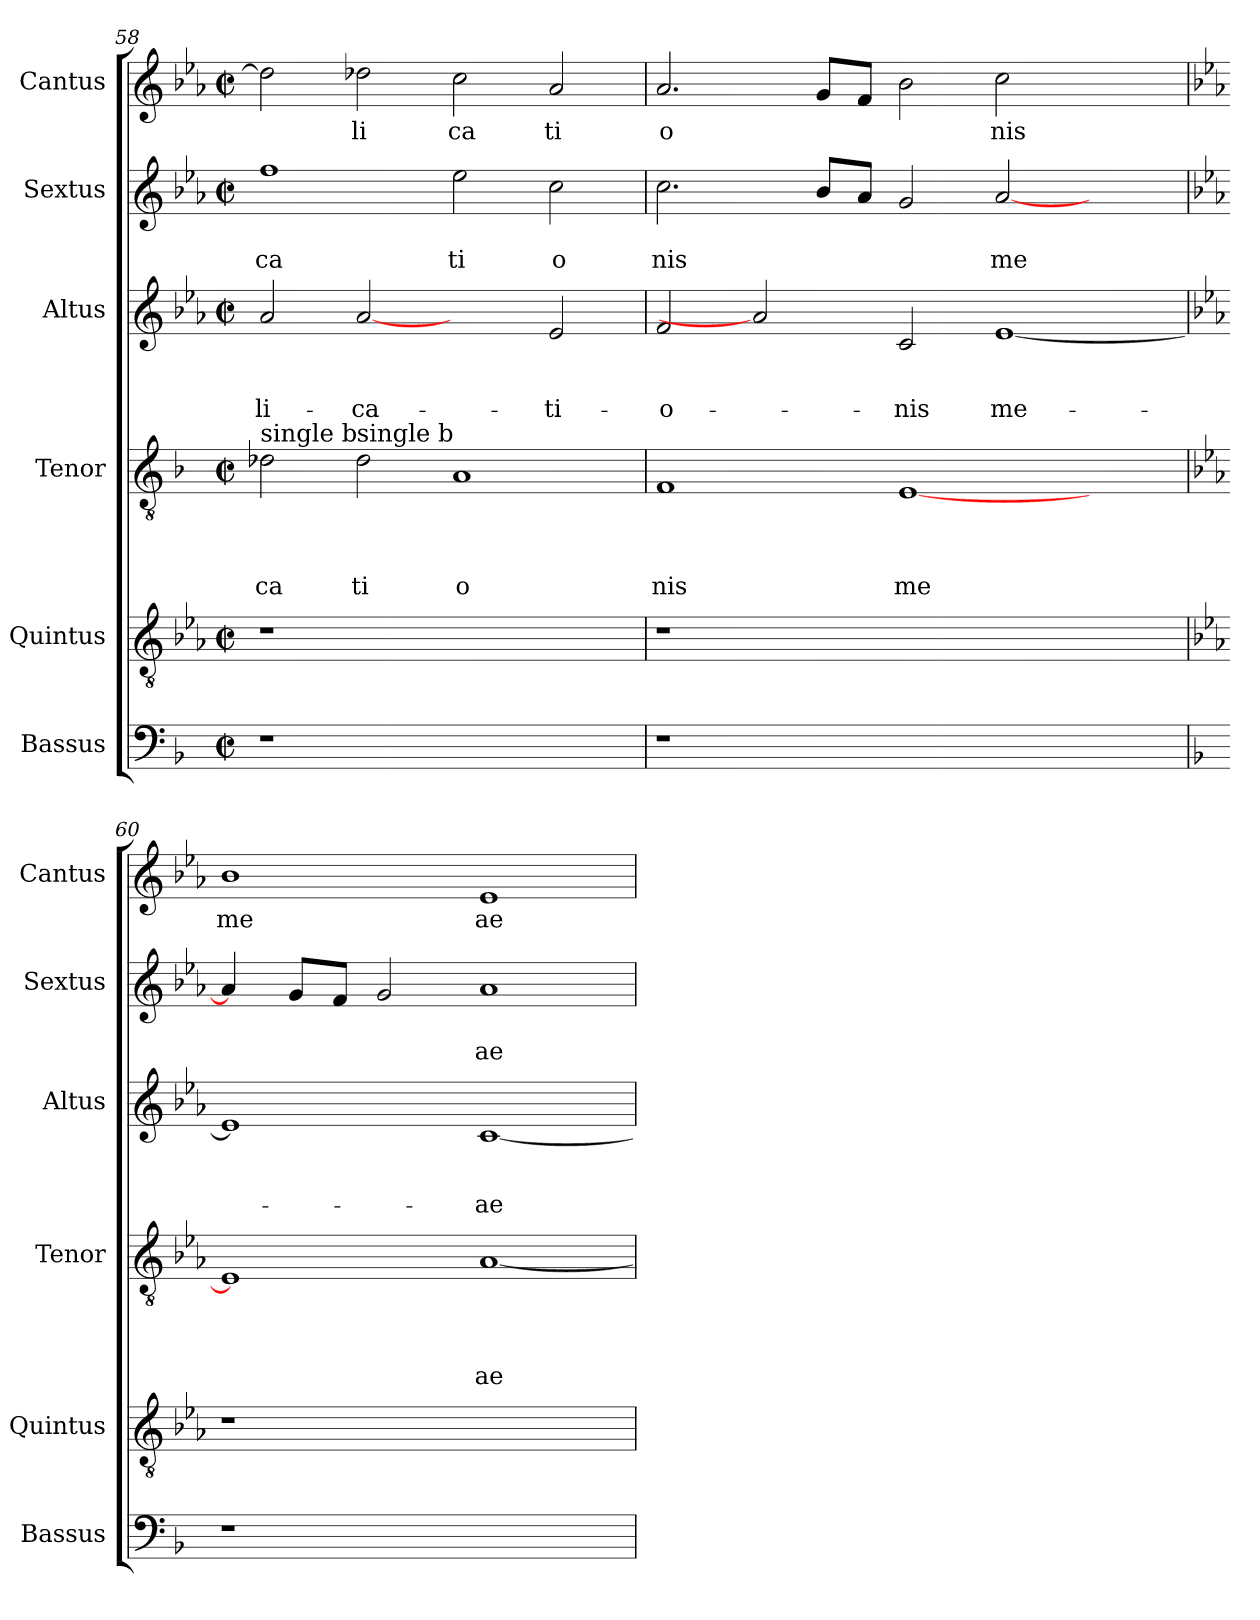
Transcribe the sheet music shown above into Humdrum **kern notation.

**kern	**kern	**kern	**text	**text	**text	**text	**kern	**text	**text	**text	**kern	**text	**text	**kern	**text
*part6	*part5	*part4	*part4	*part4	*part4	*part4	*part3	*part3	*part3	*part3	*part2	*part2	*part2	*part1	*part1
*staff6	*staff5	*staff4	*staff4	*staff4	*staff4	*staff4	*staff3	*staff3	*staff3	*staff3	*staff2	*staff2	*staff2	*staff1	*staff1
*I"Bassus	*I"Quintus	*I"Tenor	*	*	*	*	*I"Altus	*	*	*	*I"Sextus	*	*	*I"Cantus	*
*I'Bassus	*I'Quintus	*I'Tenor	*	*	*	*	*I'Altus	*	*	*	*I'Sextus	*	*	*I'Cantus	*
*clefF4	*clefGv2	*clefGv2	*	*	*	*	*clefG2	*	*	*	*clefG2	*	*	*clefG2	*
*k[b-]	*k[b-e-a-]	*k[b-]	*	*	*	*	*k[b-e-a-]	*	*	*	*k[b-e-a-]	*	*	*k[b-e-a-]	*
*F:	*E-:	*F:	*	*	*	*	*E-:	*	*	*	*E-:	*	*	*E-:	*
*M2/2	*M2/2	*M2/2	*	*	*	*	*M2/2	*	*	*	*M2/2	*	*	*M2/2	*
*met(c|)	*met(c|)	*met(c|)	*	*	*	*	*met(c|)	*	*	*	*met(c|)	*	*	*met(c|)	*
=58	=58	=58	=58	=58	=58	=58	=58	=58	=58	=58	=58	=58	=58	=58	=58
!	!	!LO:TX:a:t=single b	!	!	!	!	!	!	!	!	!	!	!	!	!
!	!	!	!	!	!	!LO:LY:b	!	!	!	!LO:LY:b	!	!	!LO:LY:b	!	!
1r	1r	2d-\	.	.	.	ca	2a-/	.	.	-li-	1ff	.	ca	2dd-\]	.
!	!	!LO:TX:a:t=single b	!	!	!	!	!	!	!	!	!	!	!	!	!
!	!	!	!	!	!	!LO:LY:b	!	!	!	!LO:LY:b	!	!	!	!	!LO:LY:b
.	.	2d-\	.	.	.	ti	[2a-	.	.	-ca-	.	.	.	2dd-X\	li
!	!	!	!	!	!	!LO:LY:b	!	!	!	!	!	!	!LO:LY:b	!	!LO:LY:b
1ryy	1ryy	1A	.	.	.	o	2ryy	.	.	.	2ee-\	.	ti	2cc\	ca
!	!	!	!	!	!	!	!	!	!	!LO:LY:b	!	!	!LO:LY:b	!	!LO:LY:b
.	.	.	.	.	.	.	2e-/	.	.	-ti-	2cc\	.	o	2a-/	ti
=59	=59	=59	=59	=59	=59	=59	=59	=59	=59	=59	=59	=59	=59	=59	=59
!	!	!	!	!	!	!LO:LY:b	!	!	!	!LO:LY:b	!	!	!LO:LY:b	!	!LO:LY:b
1r	1r	1F	.	.	.	nis	2f/	.	.	-o-	2.cc\	.	nis	2.a-/	o
.	.	.	.	.	.	.	2a-]	.	.	.	.	.	.	.	.
.	.	.	.	.	.	.	.	.	.	.	8b-/L	.	.	8g/L	.
.	.	.	.	.	.	.	.	.	.	.	8a-/J	.	.	8f/J	.
!	!	!	!	!	!	!LO:LY:b	!	!	!	!LO:LY:b	!	!	!	!	!
1.ryy	1.ryy	[<1E	.	.	.	me	2c/	.	.	-nis	2g/	.	.	2b-\	.
!	!	!	!	!	!	!	!	!	!	!LO:LY:b	!	!	!LO:LY:b	!	!LO:LY:b
.	.	.	.	.	.	.	[<1e-	.	.	me-	[<2a-/	.	me	2cc\	nis
.	.	2ryy	.	.	.	.	.	.	.	.	2ryy	.	.	2ryy	.
!!LO:LB:g=z
=60	=60	=60	=60	=60	=60	=60	=60	=60	=60	=60	=60	=60	=60	=60	=60
*	*	*k[b-e-a-]	*	*	*	*	*	*	*	*	*	*	*	*	*
*	*	*E-:	*	*	*	*	*	*	*	*	*	*	*	*	*
!	!	!	!	!	!	!	!	!	!	!	!	!	!	!	!LO:LY:b
1r	1r	1E]	.	.	.	.	1e-]	.	.	.	4a-/]	.	.	1b-	me
.	.	.	.	.	.	.	.	.	.	.	8g/L	.	.	.	.
.	.	.	.	.	.	.	.	.	.	.	8f/J	.	.	.	.
.	.	.	.	.	.	.	.	.	.	.	2g/	.	.	.	.
!	!	!	!	!	!	!LO:LY:b	!	!	!	!LO:LY:b	!	!	!LO:LY:b	!	!LO:LY:b
1ryy	1ryy	[<1A-	.	.	.	ae	[<1c	.	.	-ae	1a-	.	ae	1e-	ae
=	=	=	=	=	=	=	=	=	=	=	=	=	=	=	=
*-	*-	*-	*-	*-	*-	*-	*-	*-	*-	*-	*-	*-	*-	*-	*-
